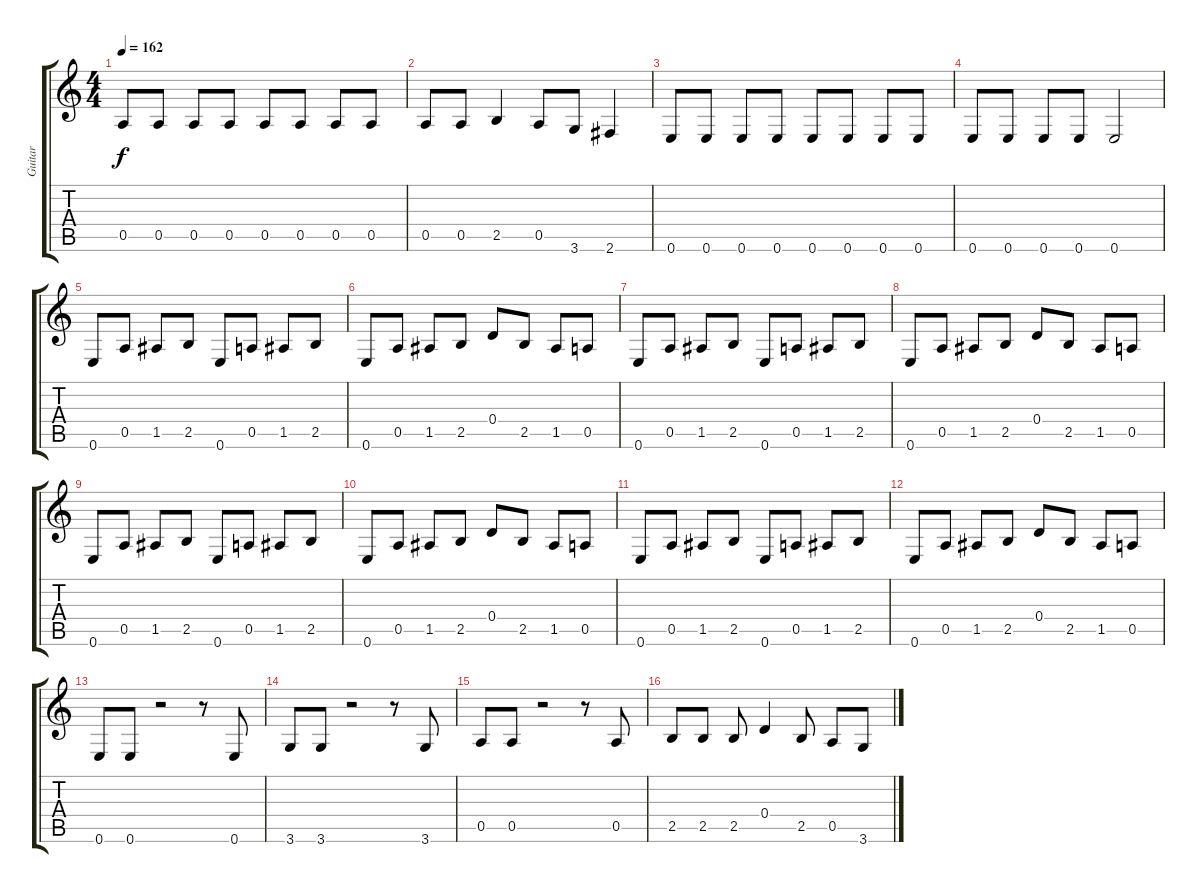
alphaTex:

\track ("Guitar" "Guitar") {instrument overdrivenguitar}
\staff {score tabs}
\tuning (E4 B3 G3 D3 A2 E2) {hide}
\ts (4 4)
\tempo 162
\clef g2
\ks c
0.5.8{dy f} 0.5.8 0.5.8 0.5.8 0.5.8 0.5.8 0.5.8 0.5.8 |
0.5.8 0.5.8 2.5.4 0.5.8 3.6.8 2.6.4 |
0.6.8 0.6.8 0.6.8 0.6.8 0.6.8 0.6.8 0.6.8 0.6.8 |
0.6.8 0.6.8 0.6.8 0.6.8 0.6.2 |
0.6.8 0.5.8 1.5.8 2.5.8 0.6.8 0.5.8 1.5.8 2.5.8 |
0.6.8 0.5.8 1.5.8 2.5.8 0.4.8 2.5.8 1.5.8 0.5.8 |
0.6.8 0.5.8 1.5.8 2.5.8 0.6.8 0.5.8 1.5.8 2.5.8 |
0.6.8 0.5.8 1.5.8 2.5.8 0.4.8 2.5.8 1.5.8 0.5.8 |
0.6.8 0.5.8 1.5.8 2.5.8 0.6.8 0.5.8 1.5.8 2.5.8 |
0.6.8 0.5.8 1.5.8 2.5.8 0.4.8 2.5.8 1.5.8 0.5.8 |
0.6.8 0.5.8 1.5.8 2.5.8 0.6.8 0.5.8 1.5.8 2.5.8 |
0.6.8 0.5.8 1.5.8 2.5.8 0.4.8 2.5.8 1.5.8 0.5.8 |
0.6.8 0.6.8 r.2 r.8 0.6.8 |
3.6.8 3.6.8 r.2 r.8 3.6.8 |
0.5.8 0.5.8 r.2 r.8 0.5.8 |
2.5.8 2.5.8 2.5.8 0.4.4 2.5.8 0.5.8 3.6.8
